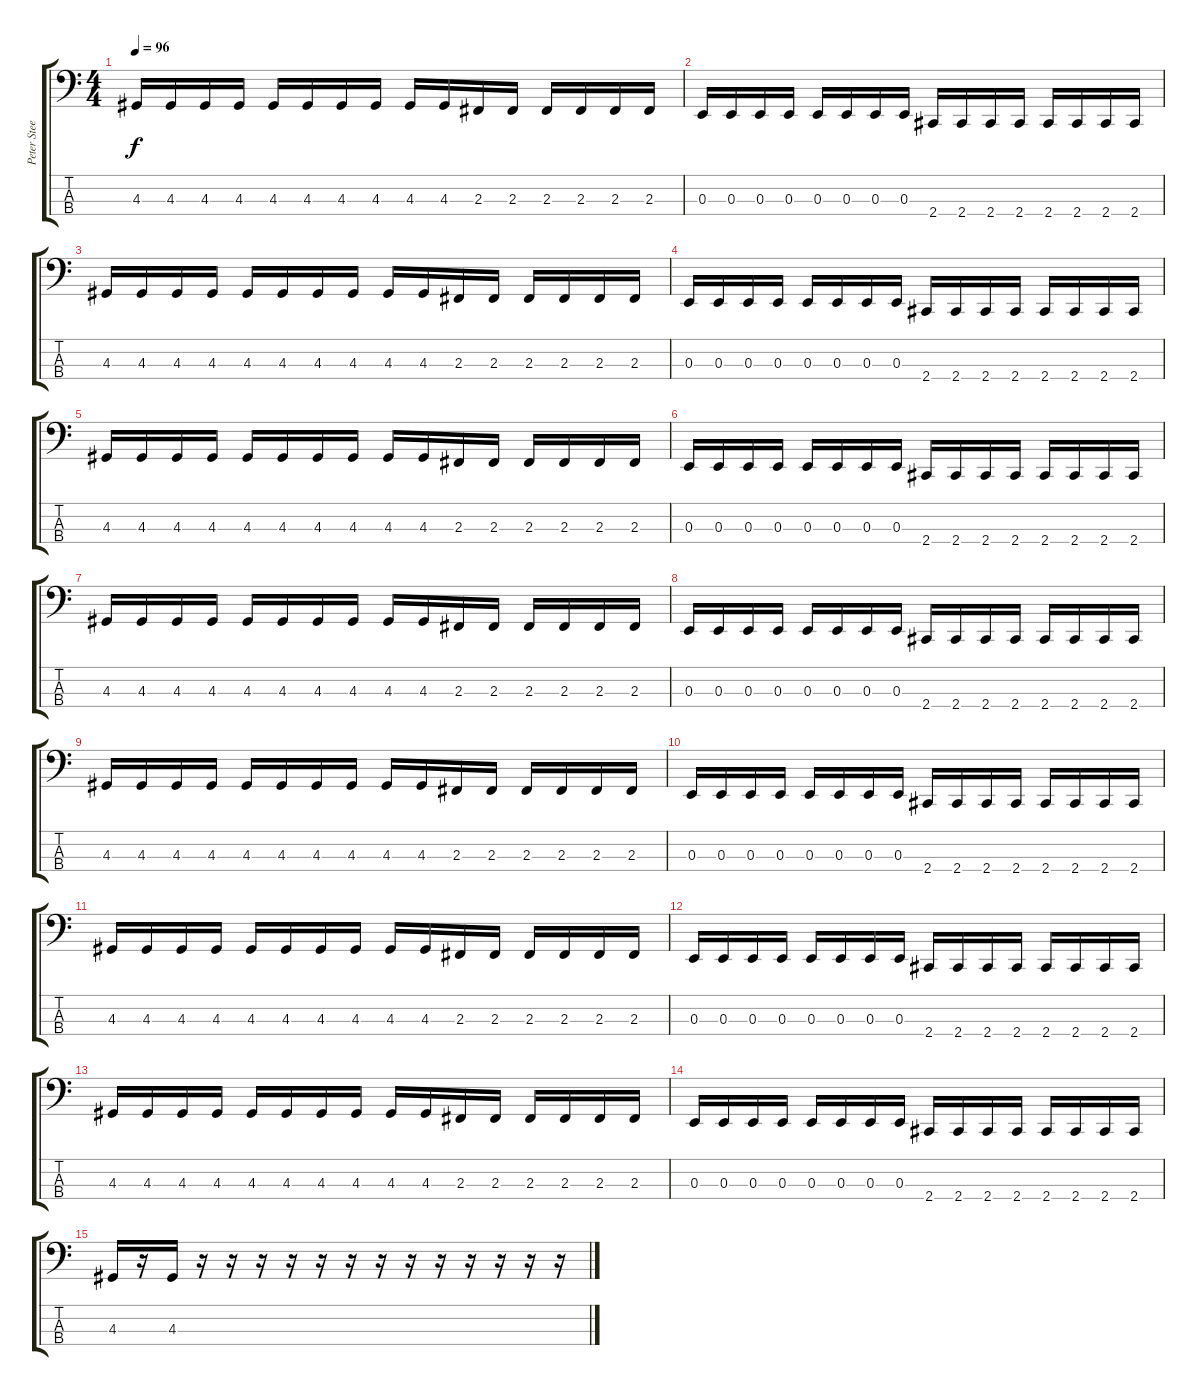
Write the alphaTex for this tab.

\track ("Peter Steele - Bass" "Peter Stee") {instrument overdrivenguitar}
\staff {score tabs}
\tuning (D2 A1 E1 B0) {hide}
\ts (4 4)
\tempo 96
\clef f4
\ks c
4.3.16{dy f} 4.3.16 4.3.16 4.3.16 4.3.16 4.3.16 4.3.16 4.3.16 4.3.16 4.3.16 2.3.16 2.3.16 2.3.16 2.3.16 2.3.16 2.3.16 |
0.3.16 0.3.16 0.3.16 0.3.16 0.3.16 0.3.16 0.3.16 0.3.16 2.4.16 2.4.16 2.4.16 2.4.16 2.4.16 2.4.16 2.4.16 2.4.16 |
4.3.16 4.3.16 4.3.16 4.3.16 4.3.16 4.3.16 4.3.16 4.3.16 4.3.16 4.3.16 2.3.16 2.3.16 2.3.16 2.3.16 2.3.16 2.3.16 |
0.3.16 0.3.16 0.3.16 0.3.16 0.3.16 0.3.16 0.3.16 0.3.16 2.4.16 2.4.16 2.4.16 2.4.16 2.4.16 2.4.16 2.4.16 2.4.16 |
4.3.16 4.3.16 4.3.16 4.3.16 4.3.16 4.3.16 4.3.16 4.3.16 4.3.16 4.3.16 2.3.16 2.3.16 2.3.16 2.3.16 2.3.16 2.3.16 |
0.3.16 0.3.16 0.3.16 0.3.16 0.3.16 0.3.16 0.3.16 0.3.16 2.4.16 2.4.16 2.4.16 2.4.16 2.4.16 2.4.16 2.4.16 2.4.16 |
4.3.16 4.3.16 4.3.16 4.3.16 4.3.16 4.3.16 4.3.16 4.3.16 4.3.16 4.3.16 2.3.16 2.3.16 2.3.16 2.3.16 2.3.16 2.3.16 |
0.3.16 0.3.16 0.3.16 0.3.16 0.3.16 0.3.16 0.3.16 0.3.16 2.4.16 2.4.16 2.4.16 2.4.16 2.4.16 2.4.16 2.4.16 2.4.16 |
4.3.16 4.3.16 4.3.16 4.3.16 4.3.16 4.3.16 4.3.16 4.3.16 4.3.16 4.3.16 2.3.16 2.3.16 2.3.16 2.3.16 2.3.16 2.3.16 |
0.3.16 0.3.16 0.3.16 0.3.16 0.3.16 0.3.16 0.3.16 0.3.16 2.4.16 2.4.16 2.4.16 2.4.16 2.4.16 2.4.16 2.4.16 2.4.16 |
4.3.16 4.3.16 4.3.16 4.3.16 4.3.16 4.3.16 4.3.16 4.3.16 4.3.16 4.3.16 2.3.16 2.3.16 2.3.16 2.3.16 2.3.16 2.3.16 |
0.3.16 0.3.16 0.3.16 0.3.16 0.3.16 0.3.16 0.3.16 0.3.16 2.4.16 2.4.16 2.4.16 2.4.16 2.4.16 2.4.16 2.4.16 2.4.16 |
4.3.16 4.3.16 4.3.16 4.3.16 4.3.16 4.3.16 4.3.16 4.3.16 4.3.16 4.3.16 2.3.16 2.3.16 2.3.16 2.3.16 2.3.16 2.3.16 |
0.3.16 0.3.16 0.3.16 0.3.16 0.3.16 0.3.16 0.3.16 0.3.16 2.4.16 2.4.16 2.4.16 2.4.16 2.4.16 2.4.16 2.4.16 2.4.16 |
4.3.16 r.16 4.3.16 r.16 r.16 r.16 r.16 r.16 r.16 r.16 r.16 r.16 r.16 r.16 r.16 r.16
